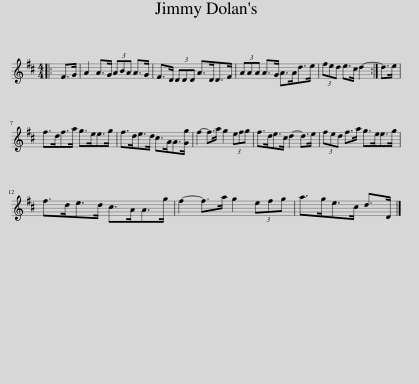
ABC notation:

X:1
L:1/8
M:4/4
I:linebreak $
K:D
V:1 treble
V:1
|: F>G | A2 A>G (3ABA A>G | F>D (3DDD A>DD>F | (3AAA A>G A>Ad>e | (3fed e>c d2- :| %5
 d>e |$ f>df>a g>ee>g | f>de>d c>AA>[Gg] | f2- f>a g2 (3efg | f>de>c d2- d>e | %10
 (3fed f>a g>ee>g |$ f>de>d c>AA>g | f2- f>a g2 (3efg | a>ge>c d>D |] %14
